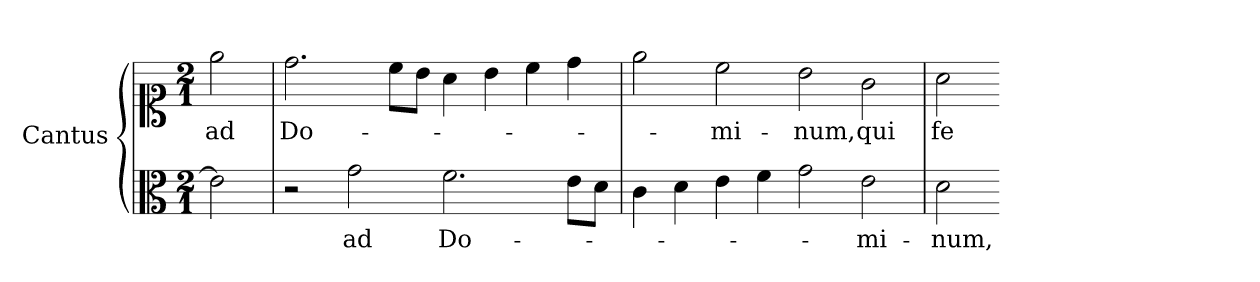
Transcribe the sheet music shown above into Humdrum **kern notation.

**kern	**text	**kern	**text
*part1	*part1	*part1	*part1
*staff2	*staff2	*staff1	*staff1
*I"Cantus	*	*	*
*I'C	*	*	*
*clefC3	*	*clefC1	*
*k[]	*	*k[]	*
*D:dor	*	*D:dor	*
*M2/1	*	*M2/1	*
=	=	=	=
2e]	.	2ee	ad
=15	=15	=15	=15
2r	.	2.dd	Do-
2g	ad	.	.
.	.	8ccL	.
.	.	8bJ	.
2.f	Do-	4a	.
.	.	4b	.
.	.	4cc	.
8eL	.	4dd	.
8dJ	.	.	.
=16	=16	=16	=16
4c	.	2ee	.
4d	.	.	.
4e	.	2cc	-mi-
4f	.	.	.
2g	.	2b	-num,
2e	-mi-	2g	qui
=17	=17	=17	=17
2d	-num,	2a	fe-
=-	=-	=-	=-
*-	*-	*-	*-
